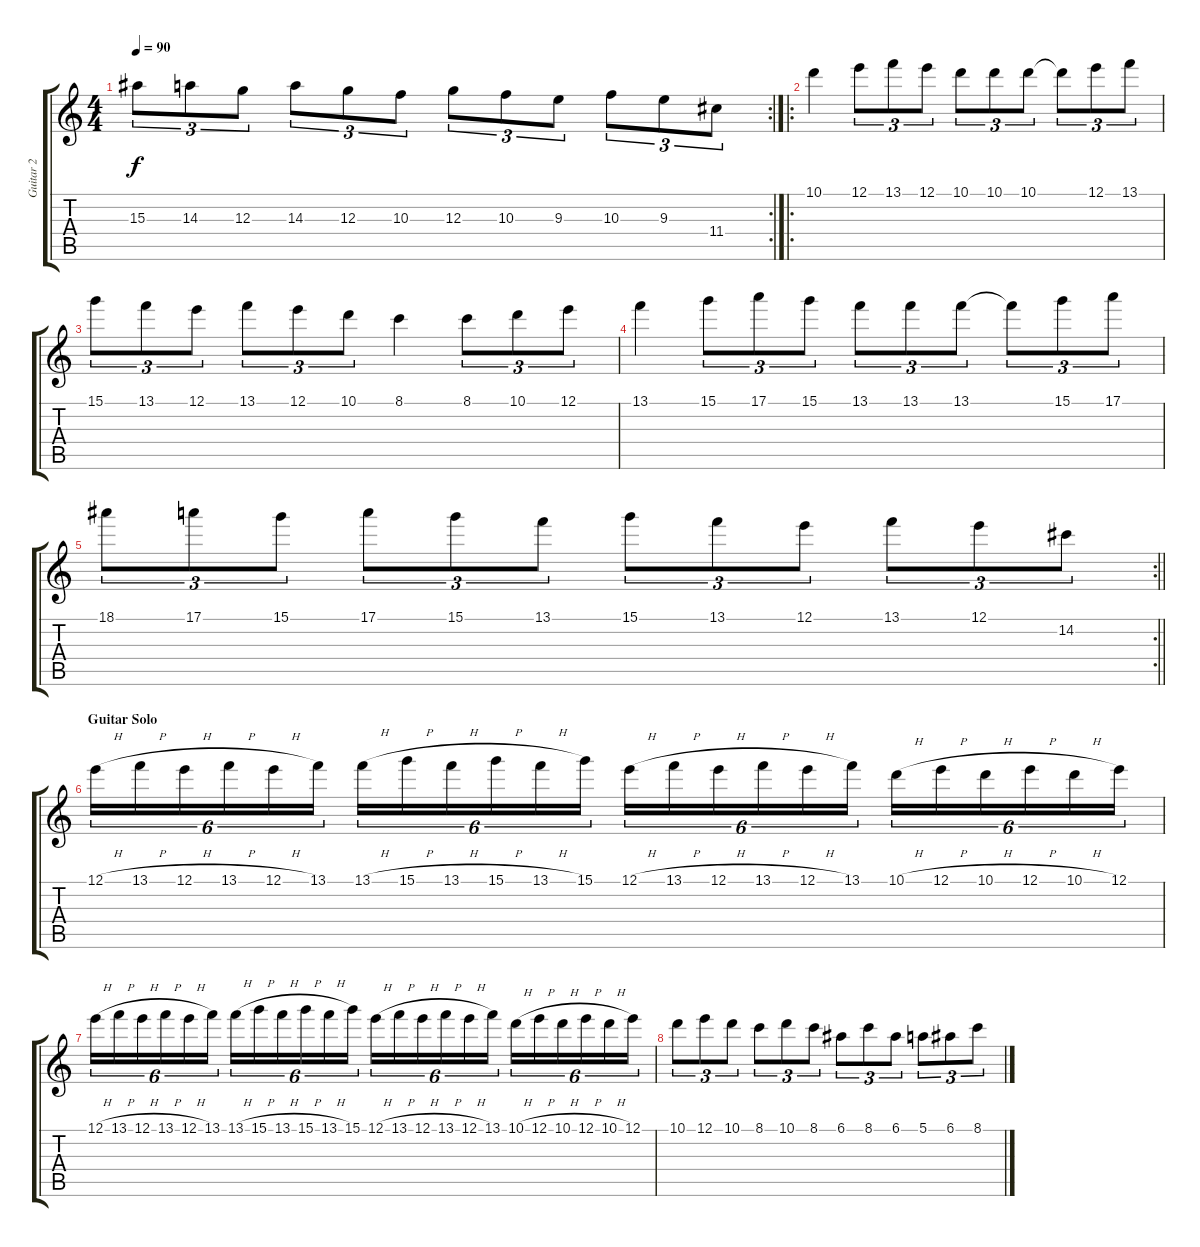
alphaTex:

\track ("Guitar 2" "Guitar 2") {instrument overdrivenguitar}
\staff {score tabs}
\tuning (E4 B3 G3 D3 A2 E2) {hide}
\rc 2
\ts (4 4)
\tempo 90
\clef g2
\ks c
15.3.8{tu (3 2) dy f} 14.3.8{tu (3 2)} 12.3.8{tu (3 2)} 14.3.8{tu (3 2)} 12.3.8{tu (3 2)} 10.3.8{tu (3 2)} 12.3.8{tu (3 2)} 10.3.8{tu (3 2)} 9.3.8{tu (3 2)} 10.3.8{tu (3 2)} 9.3.8{tu (3 2)} 11.4.8{tu (3 2)} |
\ro
10.1.4 12.1.8{tu (3 2)} 13.1.8{tu (3 2)} 12.1.8{tu (3 2)} 10.1.8{tu (3 2)} 10.1.8{tu (3 2)} 10.1.8{tu (3 2)} 10.1{t}.8{tu (3 2)} 12.1.8{tu (3 2)} 13.1.8{tu (3 2)} |
15.1.8{tu (3 2)} 13.1.8{tu (3 2)} 12.1.8{tu (3 2)} 13.1.8{tu (3 2)} 12.1.8{tu (3 2)} 10.1.8{tu (3 2)} 8.1.4 8.1.8{tu (3 2)} 10.1.8{tu (3 2)} 12.1.8{tu (3 2)} |
13.1.4 15.1.8{tu (3 2)} 17.1.8{tu (3 2)} 15.1.8{tu (3 2)} 13.1.8{tu (3 2)} 13.1.8{tu (3 2)} 13.1.8{tu (3 2)} 13.1{t}.8{tu (3 2)} 15.1.8{tu (3 2)} 17.1.8{tu (3 2)} |
\rc 2
\barLineRight lightlight
18.1.8{tu (3 2)} 17.1.8{tu (3 2)} 15.1.8{tu (3 2)} 17.1.8{tu (3 2)} 15.1.8{tu (3 2)} 13.1.8{tu (3 2)} 15.1.8{tu (3 2)} 13.1.8{tu (3 2)} 12.1.8{tu (3 2)} 13.1.8{tu (3 2)} 12.1.8{tu (3 2)} 14.2.8{tu (3 2)} |
\section ("" "Guitar Solo")
12.1{h}.16{tu (6 4)} 13.1{h}.16{tu (6 4)} 12.1{h}.16{tu (6 4)} 13.1{h}.16{tu (6 4)} 12.1{h}.16{tu (6 4)} 13.1.16{tu (6 4)} 13.1{h}.16{tu (6 4)} 15.1{h}.16{tu (6 4)} 13.1{h}.16{tu (6 4)} 15.1{h}.16{tu (6 4)} 13.1{h}.16{tu (6 4)} 15.1.16{tu (6 4)} 12.1{h}.16{tu (6 4)} 13.1{h}.16{tu (6 4)} 12.1{h}.16{tu (6 4)} 13.1{h}.16{tu (6 4)} 12.1{h}.16{tu (6 4)} 13.1.16{tu (6 4)} 10.1{h}.16{tu (6 4)} 12.1{h}.16{tu (6 4)} 10.1{h}.16{tu (6 4)} 12.1{h}.16{tu (6 4)} 10.1{h}.16{tu (6 4)} 12.1.16{tu (6 4)} |
12.1{h}.16{tu (6 4)} 13.1{h}.16{tu (6 4)} 12.1{h}.16{tu (6 4)} 13.1{h}.16{tu (6 4)} 12.1{h}.16{tu (6 4)} 13.1.16{tu (6 4)} 13.1{h}.16{tu (6 4)} 15.1{h}.16{tu (6 4)} 13.1{h}.16{tu (6 4)} 15.1{h}.16{tu (6 4)} 13.1{h}.16{tu (6 4)} 15.1.16{tu (6 4)} 12.1{h}.16{tu (6 4)} 13.1{h}.16{tu (6 4)} 12.1{h}.16{tu (6 4)} 13.1{h}.16{tu (6 4)} 12.1{h}.16{tu (6 4)} 13.1.16{tu (6 4)} 10.1{h}.16{tu (6 4)} 12.1{h}.16{tu (6 4)} 10.1{h}.16{tu (6 4)} 12.1{h}.16{tu (6 4)} 10.1{h}.16{tu (6 4)} 12.1.16{tu (6 4)} |
10.1.8{tu (3 2)} 12.1.8{tu (3 2)} 10.1.8{tu (3 2)} 8.1.8{tu (3 2)} 10.1.8{tu (3 2)} 8.1.8{tu (3 2)} 6.1.8{tu (3 2)} 8.1.8{tu (3 2)} 6.1.8{tu (3 2)} 5.1.8{tu (3 2)} 6.1.8{tu (3 2)} 8.1.8{tu (3 2)}
